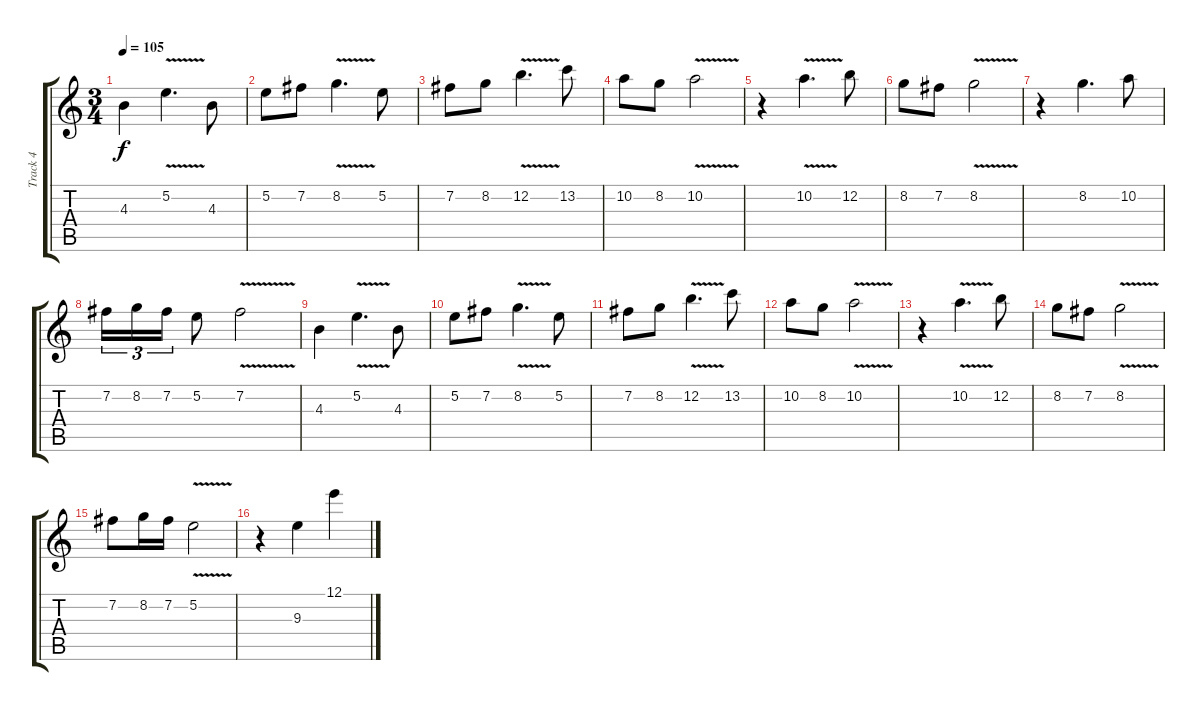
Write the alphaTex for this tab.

\track ("Track 4" "Track 4") {instrument overdrivenguitar}
\staff {score tabs}
\tuning (E4 B3 G3 D3 A2 E2) {hide}
\ts (3 4)
\tempo 105
\clef g2
\ks c
4.3.4{dy f} 5.2{v}.4{d} 4.3.8 |
5.2.8 7.2.8 8.2{v}.4{d} 5.2.8 |
7.2.8 8.2.8 12.2{v}.4{d} 13.2.8 |
10.2.8 8.2.8 10.2{v}.2 |
r.4 10.2{v}.4{d} 12.2.8 |
8.2.8 7.2.8 8.2{v}.2 |
r.4 8.2.4{d} 10.2.8 |
7.2.16{tu (3 2)} 8.2.16{tu (3 2)} 7.2.16{tu (3 2)} 5.2.8 7.2{v}.2 |
4.3.4 5.2{v}.4{d} 4.3.8 |
5.2.8 7.2.8 8.2{v}.4{d} 5.2.8 |
7.2.8 8.2.8 12.2{v}.4{d} 13.2.8 |
10.2.8 8.2.8 10.2{v}.2 |
r.4 10.2{v}.4{d} 12.2.8 |
8.2.8 7.2.8 8.2{v}.2 |
7.2.8 8.2.16 7.2.16 5.2{v}.2 |
r.4 9.3.4 12.1.4
